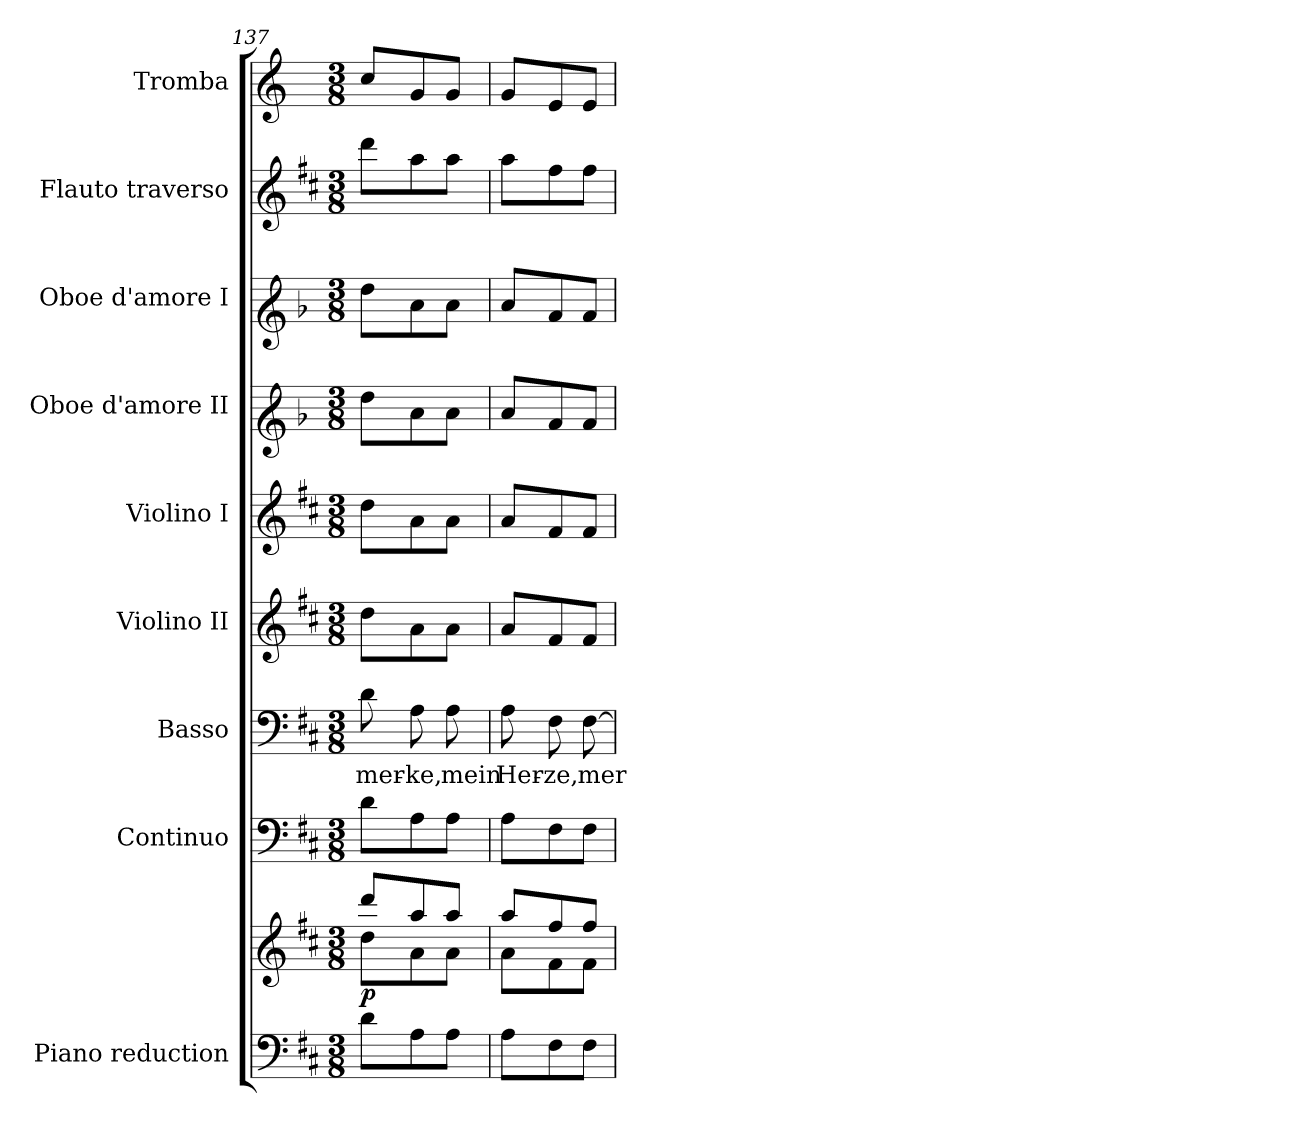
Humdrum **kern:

**kern	**kern	**dynam	**kern	**dynam	**kern	**text	**kern	**dynam	**kern	**dynam	**kern	**dynam	**kern	**dynam	**kern	**dynam	**kern	**dynam
*part9	*part9	*part9	*part8	*part8	*part7	*part7	*part6	*part6	*part5	*part5	*part4	*part4	*part3	*part3	*part2	*part2	*part1	*part1
*staff10	*staff9	*staff9/10	*staff8	*staff8	*staff7	*staff7	*staff6	*staff6	*staff5	*staff5	*staff4	*staff4	*staff3	*staff3	*staff2	*staff2	*staff1	*staff1
*I"Piano reduction	*	*	*I"Continuo	*	*I"Basso	*	*I"Violino II	*	*I"Violino I	*	*I"Oboe d'amore II	*	*I"Oboe d'amore I	*	*I"Flauto traverso	*	*I"Tromba	*
*I'Pno	*	*	*	*	*	*	*I'Vln	*	*I'Vln	*	*	*	*	*	*I'Fl	*	*	*
*clefF4	*clefG2	*	*clefF4	*	*clefF4	*	*clefG2	*	*clefG2	*	*clefG1	*	*clefG1	*	*clefG2	*	*clefG2	*
*	*	*	*	*	*	*	*	*	*	*	*ITrd2c3	*	*ITrd2c3	*	*	*	*ITrd-1c-2	*
*k[f#c#]	*k[f#c#]	*	*k[f#c#]	*	*k[f#c#]	*	*k[f#c#]	*	*k[f#c#]	*	*k[f#c#]	*	*k[f#c#]	*	*k[f#c#]	*	*k[f#c#]	*
*M3/8	*M3/8	*	*M3/8	*	*M3/8	*	*M3/8	*	*M3/8	*	*M3/8	*	*M3/8	*	*M3/8	*	*M3/8	*
=137	=137	=137	=137	=137	=137	=137	=137	=137	=137	=137	=137	=137	=137	=137	=137	=137	=137	=137
*	*^	*	*	*	*	*	*	*	*	*	*	*	*	*	*	*	*	*
!	!	!	!LO:DY:b	!	!LO:DY:a	!	!LO:LY:b	!	!LO:DY:b	!	!LO:DY:b	!	!LO:DY:b	!	!LO:DY:b	!	!LO:DY:b	!	!LO:DY:b
8d\L	8ddd/L	8dd\L	p	8d\L	other-dynamics	8d\	mer-	8dd\L	other-dynamics	8dd\L	other-dynamics	8dd\L	other-dynamics	8dd\L	other-dynamics	8ddd\L	other-dynamics	8dd/L	other-dynamics
!	!	!	!	!	!	!	!LO:LY:b	!	!	!	!	!	!	!	!	!	!	!	!
8A\	8aa/	8a\	.	8A\	.	8A\	-ke,	8a\	.	8a\	.	8a\	.	8a\	.	8aa\	.	8a/	.
!	!	!	!	!	!	!	!LO:LY:b	!	!	!	!	!	!	!	!	!	!	!	!
8A\J	8aa/J	8a\J	.	8A\J	.	8A\	mein	8a\J	.	8a\J	.	8a\J	.	8a\J	.	8aa\J	.	8a/J	.
=138	=138	=138	=138	=138	=138	=138	=138	=138	=138	=138	=138	=138	=138	=138	=138	=138	=138	=138	=138
!	!	!	!	!	!	!	!LO:LY:b	!	!	!	!	!	!	!	!	!	!	!	!
8A\L	8aa/L	8a\L	.	8A\L	.	8A\	Her-	8a/L	.	8a/L	.	8a/L	.	8a/L	.	8aa\L	.	8a/L	.
!	!	!	!	!	!	!	!LO:LY:b	!	!	!	!	!	!	!	!	!	!	!	!
8F#\	8ff#/	8f#\	.	8F#\	.	8F#\	-ze,	8f#/	.	8f#/	.	8f#/	.	8f#/	.	8ff#\	.	8f#/	.
!	!	!	!	!	!	!	!LO:LY:b	!	!	!	!	!	!	!	!	!	!	!	!
8F#\J	8ff#/J	8f#\J	.	8F#\J	.	[8F#\	mer-	8f#/J	.	8f#/J	.	8f#/J	.	8f#/J	.	8ff#\J	.	8f#/J	.
*	*v	*v	*	*	*	*	*	*	*	*	*	*	*	*	*	*	*	*	*
=	=	=	=	=	=	=	=	=	=	=	=	=	=	=	=	=	=	=
*-	*-	*-	*-	*-	*-	*-	*-	*-	*-	*-	*-	*-	*-	*-	*-	*-	*-	*-
